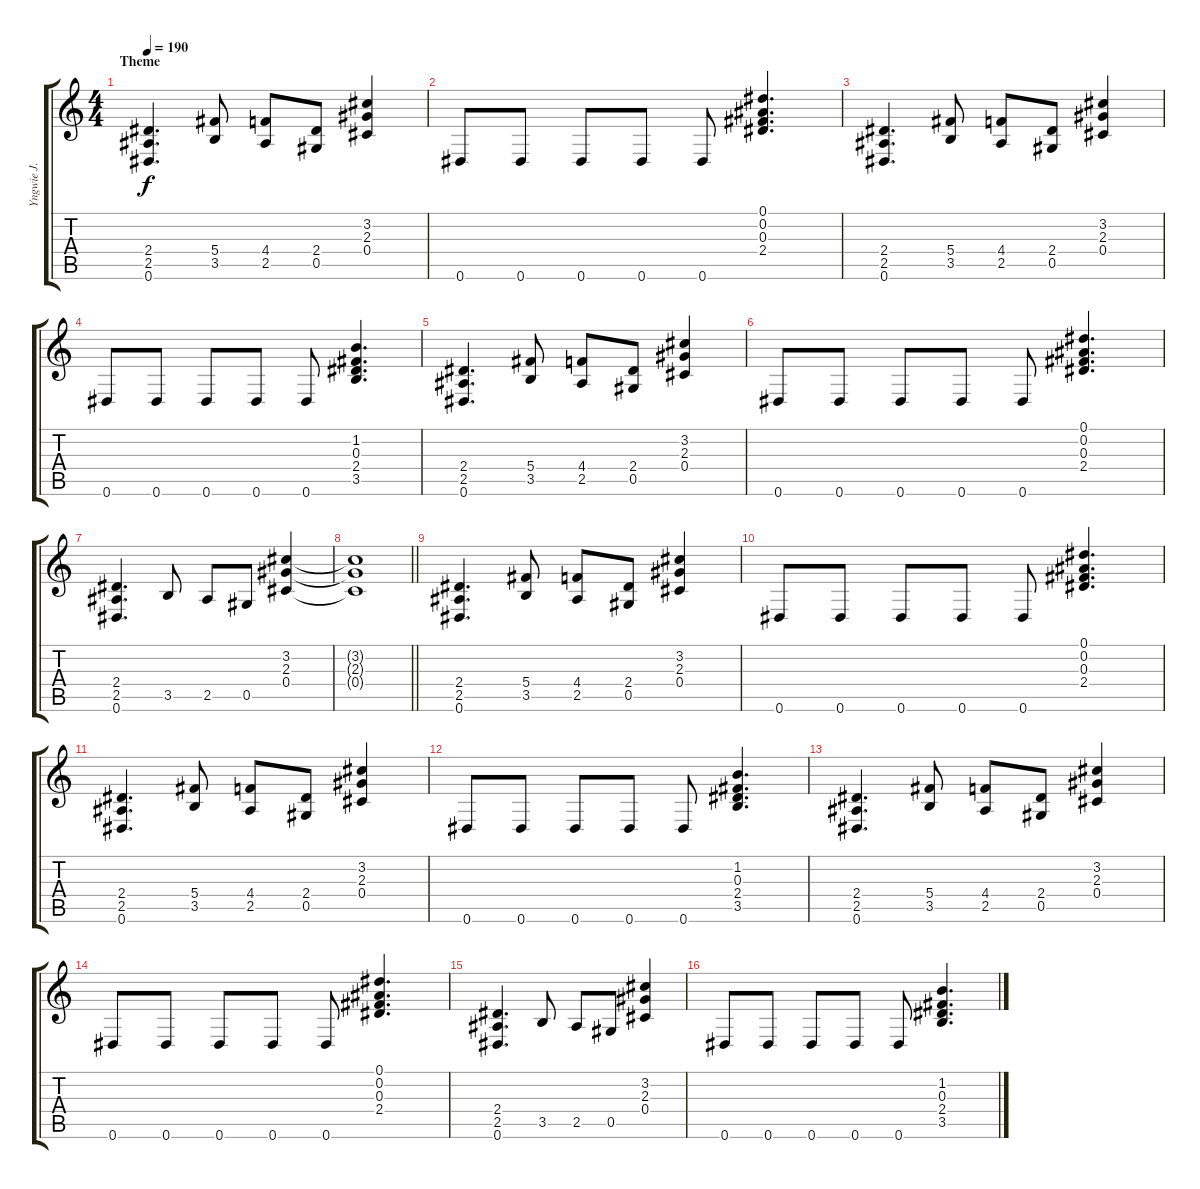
\track ("Yngwie J. Malmsteen" "Yngwie J. ") {instrument overdrivenguitar}
\staff {score tabs}
\tuning (Eb4 Bb3 Gb3 Db3 Ab2 Eb2) {hide}
\ts (4 4)
\section ("" "Theme")
\tempo 190
\clef g2
\ks c
(2.4 2.5 0.6).4{d dy f} (5.4 3.5).8 (4.4 2.5).8 (2.4 0.5).8 (3.2 2.3 0.4).4 |
0.6.8 0.6.8 0.6.8 0.6.8 0.6.8 (0.1 0.2 0.3 2.4).4{d} |
(2.4 2.5 0.6).4{d} (5.4 3.5).8 (4.4 2.5).8 (2.4 0.5).8 (3.2 2.3 0.4).4 |
0.6.8 0.6.8 0.6.8 0.6.8 0.6.8 (1.2 0.3 2.4 3.5).4{d} |
(2.4 2.5 0.6).4{d} (5.4 3.5).8 (4.4 2.5).8 (2.4 0.5).8 (3.2 2.3 0.4).4 |
0.6.8 0.6.8 0.6.8 0.6.8 0.6.8 (0.1 0.2 0.3 2.4).4{d} |
(2.4 2.5 0.6).4{d} 3.5.8 2.5.8 0.5.8 (3.2 2.3 0.4).4 |
\barLineRight lightlight
(3.2{t} 2.3{t} 0.4{t}).1 |
(2.4 2.5 0.6).4{d} (5.4 3.5).8 (4.4 2.5).8 (2.4 0.5).8 (3.2 2.3 0.4).4 |
0.6.8 0.6.8 0.6.8 0.6.8 0.6.8 (0.1 0.2 0.3 2.4).4{d} |
(2.4 2.5 0.6).4{d} (5.4 3.5).8 (4.4 2.5).8 (2.4 0.5).8 (3.2 2.3 0.4).4 |
0.6.8 0.6.8 0.6.8 0.6.8 0.6.8 (1.2 0.3 2.4 3.5).4{d} |
(2.4 2.5 0.6).4{d} (5.4 3.5).8 (4.4 2.5).8 (2.4 0.5).8 (3.2 2.3 0.4).4 |
0.6.8 0.6.8 0.6.8 0.6.8 0.6.8 (0.1 0.2 0.3 2.4).4{d} |
(2.4 2.5 0.6).4{d} 3.5.8 2.5.8 0.5.8 (3.2 2.3 0.4).4 |
0.6.8 0.6.8 0.6.8 0.6.8 0.6.8 (1.2 0.3 2.4 3.5).4{d}
